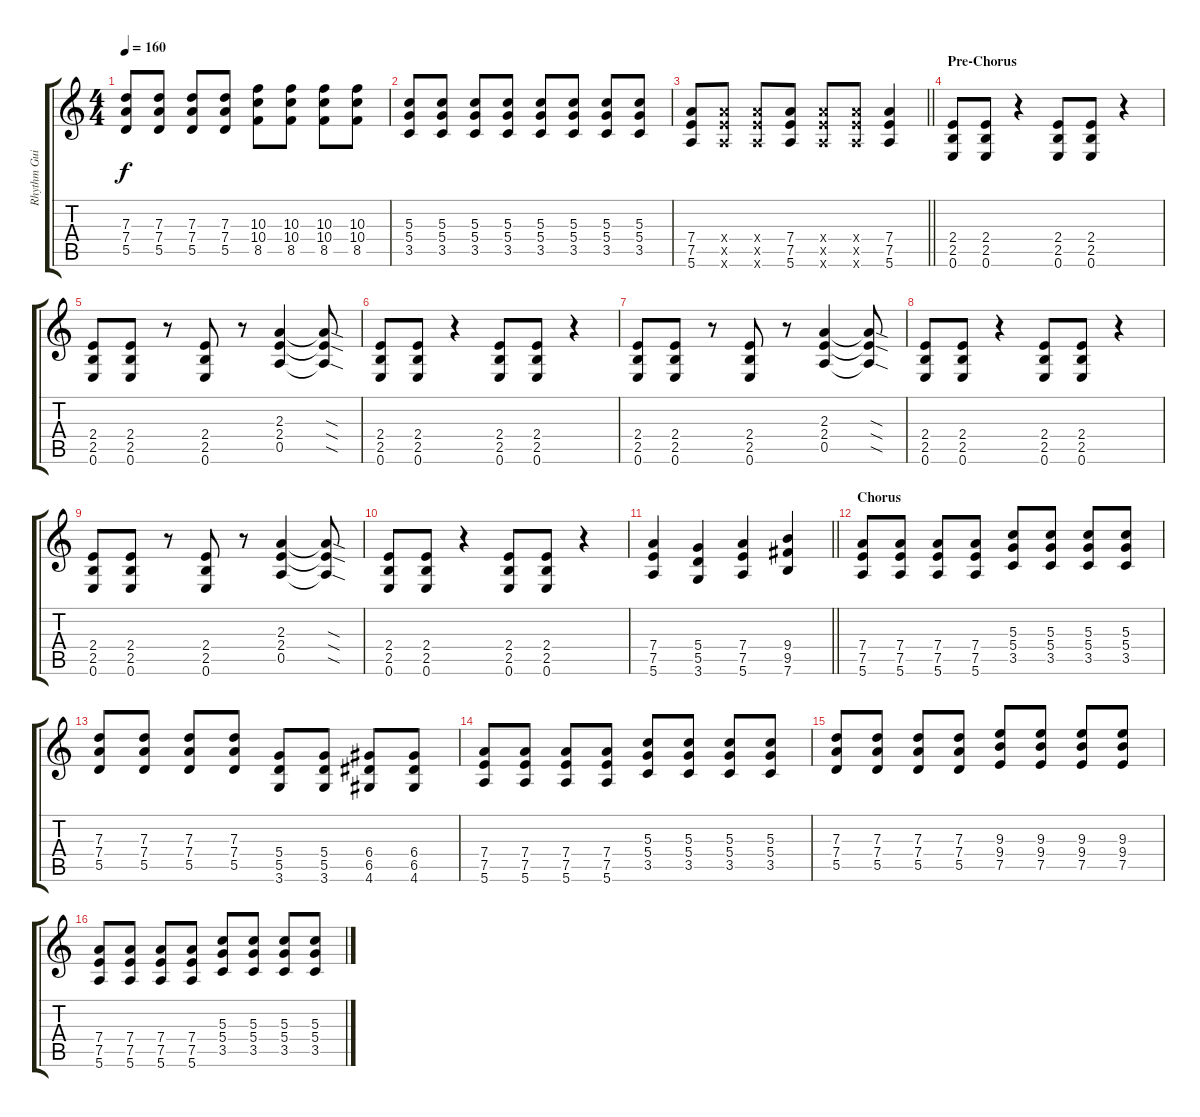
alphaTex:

\track ("Rhythm Guitar" "Rhythm Gui") {instrument overdrivenguitar}
\staff {score tabs}
\tuning (E4 B3 G3 D3 A2 E2) {hide}
\ts (4 4)
\tempo 160
\clef g2
\ks c
(7.3 7.4 5.5).8{dy f} (7.3 7.4 5.5).8 (7.3 7.4 5.5).8 (7.3 7.4 5.5).8 (10.3 10.4 8.5).8 (10.3 10.4 8.5).8 (10.3 10.4 8.5).8 (10.3 10.4 8.5).8 |
(5.3 5.4 3.5).8 (5.3 5.4 3.5).8 (5.3 5.4 3.5).8 (5.3 5.4 3.5).8 (5.3 5.4 3.5).8 (5.3 5.4 3.5).8 (5.3 5.4 3.5).8 (5.3 5.4 3.5).8 |
\barLineRight lightlight
(7.4 7.5 5.6).8 (7.4{x} 7.5{x} 5.6{x}).8 (7.4{x} 7.5{x} 5.6{x}).8 (7.4 7.5 5.6).8 (7.4{x} 7.5{x} 5.6{x}).8 (7.4{x} 7.5{x} 5.6{x}).8 (7.4 7.5 5.6).4 |
\section ("" "Pre-Chorus")
(2.4 2.5 0.6).8 (2.4 2.5 0.6).8 r.4 (2.4 2.5 0.6).8 (2.4 2.5 0.6).8 r.4 |
(2.4 2.5 0.6).8 (2.4 2.5 0.6).8 r.8 (2.4 2.5 0.6).8 r.8 (2.3 2.4 0.5).4 (2.3{sod t} 2.4{sod t} 0.5{sod t}).8 |
(2.4 2.5 0.6).8 (2.4 2.5 0.6).8 r.4 (2.4 2.5 0.6).8 (2.4 2.5 0.6).8 r.4 |
(2.4 2.5 0.6).8 (2.4 2.5 0.6).8 r.8 (2.4 2.5 0.6).8 r.8 (2.3 2.4 0.5).4 (2.3{sod t} 2.4{sod t} 0.5{sod t}).8 |
(2.4 2.5 0.6).8 (2.4 2.5 0.6).8 r.4 (2.4 2.5 0.6).8 (2.4 2.5 0.6).8 r.4 |
(2.4 2.5 0.6).8 (2.4 2.5 0.6).8 r.8 (2.4 2.5 0.6).8 r.8 (2.3 2.4 0.5).4 (2.3{sod t} 2.4{sod t} 0.5{sod t}).8 |
(2.4 2.5 0.6).8 (2.4 2.5 0.6).8 r.4 (2.4 2.5 0.6).8 (2.4 2.5 0.6).8 r.4 |
\barLineRight lightlight
(7.4 7.5 5.6).4 (5.4 5.5 3.6).4 (7.4 7.5 5.6).4 (9.4 9.5 7.6).4 |
\section ("" "Chorus")
(7.4 7.5 5.6).8 (7.4 7.5 5.6).8 (7.4 7.5 5.6).8 (7.4 7.5 5.6).8 (5.3 5.4 3.5).8 (5.3 5.4 3.5).8 (5.3 5.4 3.5).8 (5.3 5.4 3.5).8 |
(7.3 7.4 5.5).8 (7.3 7.4 5.5).8 (7.3 7.4 5.5).8 (7.3 7.4 5.5).8 (5.4 5.5 3.6).8 (5.4 5.5 3.6).8 (6.4 6.5 4.6).8 (6.4 6.5 4.6).8 |
(7.4 7.5 5.6).8 (7.4 7.5 5.6).8 (7.4 7.5 5.6).8 (7.4 7.5 5.6).8 (5.3 5.4 3.5).8 (5.3 5.4 3.5).8 (5.3 5.4 3.5).8 (5.3 5.4 3.5).8 |
(7.3 7.4 5.5).8 (7.3 7.4 5.5).8 (7.3 7.4 5.5).8 (7.3 7.4 5.5).8 (9.3 9.4 7.5).8 (9.3 9.4 7.5).8 (9.3 9.4 7.5).8 (9.3 9.4 7.5).8 |
(7.4 7.5 5.6).8 (7.4 7.5 5.6).8 (7.4 7.5 5.6).8 (7.4 7.5 5.6).8 (5.3 5.4 3.5).8 (5.3 5.4 3.5).8 (5.3 5.4 3.5).8 (5.3 5.4 3.5).8
